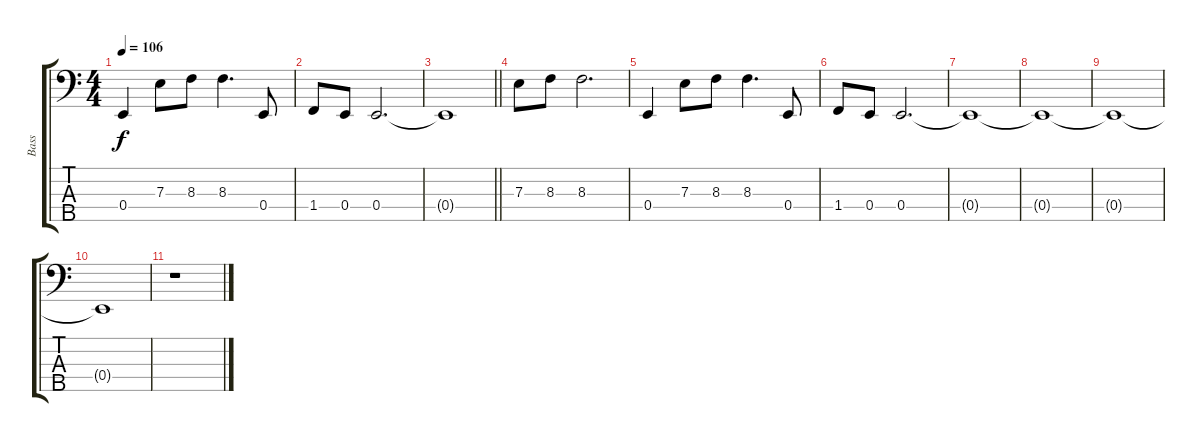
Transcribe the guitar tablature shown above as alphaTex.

\track ("Bass" "Bass") {instrument electricbassfinger}
\staff {score tabs}
\tuning (G2 D2 A1 E1 B0) {hide}
\ts (4 4)
\tempo 106
\clef f4
\ks c
0.4.4{dy f} 7.3.8 8.3.8 8.3.4{d} 0.4.8 |
1.4.8 0.4.8 0.4.2{d} |
\barLineRight lightlight
0.4{t}.1 |
7.3.8 8.3.8 8.3.2{d} |
0.4.4 7.3.8 8.3.8 8.3.4{d} 0.4.8 |
1.4.8 0.4.8 0.4.2{d} |
0.4{t}.1{volume 0} |
0.4{t}.1 |
0.4{t}.1 |
0.4{t}.1 |
r.1
